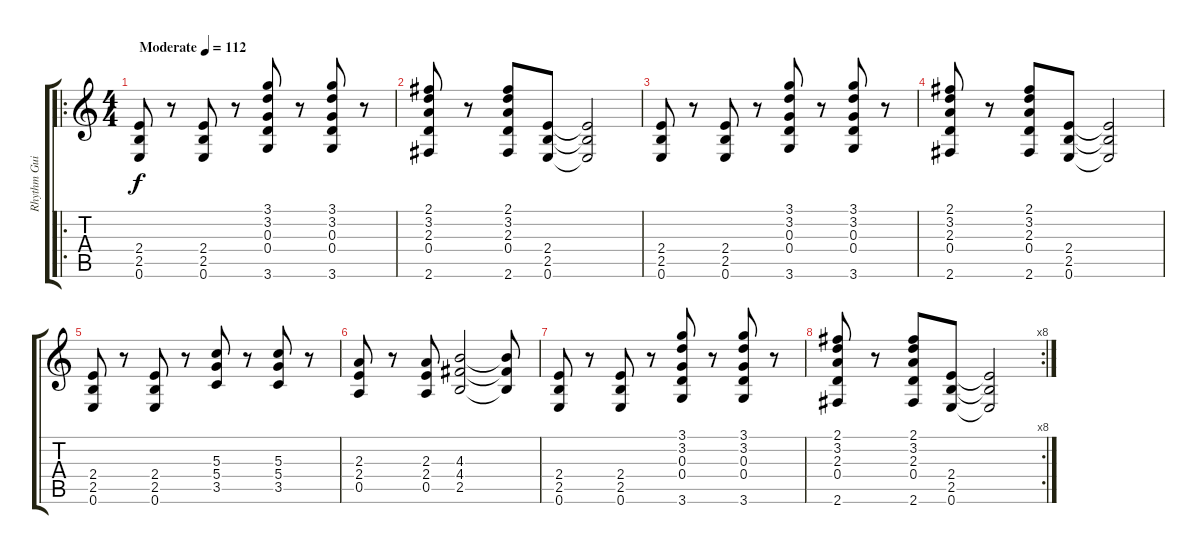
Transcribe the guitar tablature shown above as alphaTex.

\track ("Rhythm Guitar" "Rhythm Gui") {instrument overdrivenguitar}
\staff {score tabs}
\tuning (E4 B3 G3 D3 A2 E2) {hide}
\ro
\ts (4 4)
\tempo (112 "Moderate")
\clef g2
\ks c
(2.4 2.5 0.6).8{dy f instrument overdrivenguitar} r.8 (2.4 2.5 0.6).8 r.8 (3.1 3.2 0.3 0.4 3.6).8 r.8 (3.1 3.2 0.3 0.4 3.6).8 r.8 |
(2.1 3.2 2.3 0.4 2.6).8 r.8 (2.1 3.2 2.3 0.4 2.6).8 (2.4 2.5 0.6).8 (2.4{t} 2.5{t} 0.6{t}).2 |
(2.4 2.5 0.6).8 r.8 (2.4 2.5 0.6).8 r.8 (3.1 3.2 0.3 0.4 3.6).8 r.8 (3.1 3.2 0.3 0.4 3.6).8 r.8 |
(2.1 3.2 2.3 0.4 2.6).8 r.8 (2.1 3.2 2.3 0.4 2.6).8 (2.4 2.5 0.6).8 (2.4{t} 2.5{t} 0.6{t}).2 |
(2.4 2.5 0.6).8 r.8 (2.4 2.5 0.6).8 r.8 (5.3 5.4 3.5).8 r.8 (5.3 5.4 3.5).8 r.8 |
(2.3 2.4 0.5).8 r.8 (2.3 2.4 0.5).8 (4.3 4.4 2.5).2 (4.3{t} 4.4{t} 2.5{t}).8 |
(2.4 2.5 0.6).8 r.8 (2.4 2.5 0.6).8 r.8 (3.1 3.2 0.3 0.4 3.6).8 r.8 (3.1 3.2 0.3 0.4 3.6).8 r.8 |
\rc 8
(2.1 3.2 2.3 0.4 2.6).8 r.8 (2.1 3.2 2.3 0.4 2.6).8 (2.4 2.5 0.6).8 (2.4{t} 2.5{t} 0.6{t}).2
